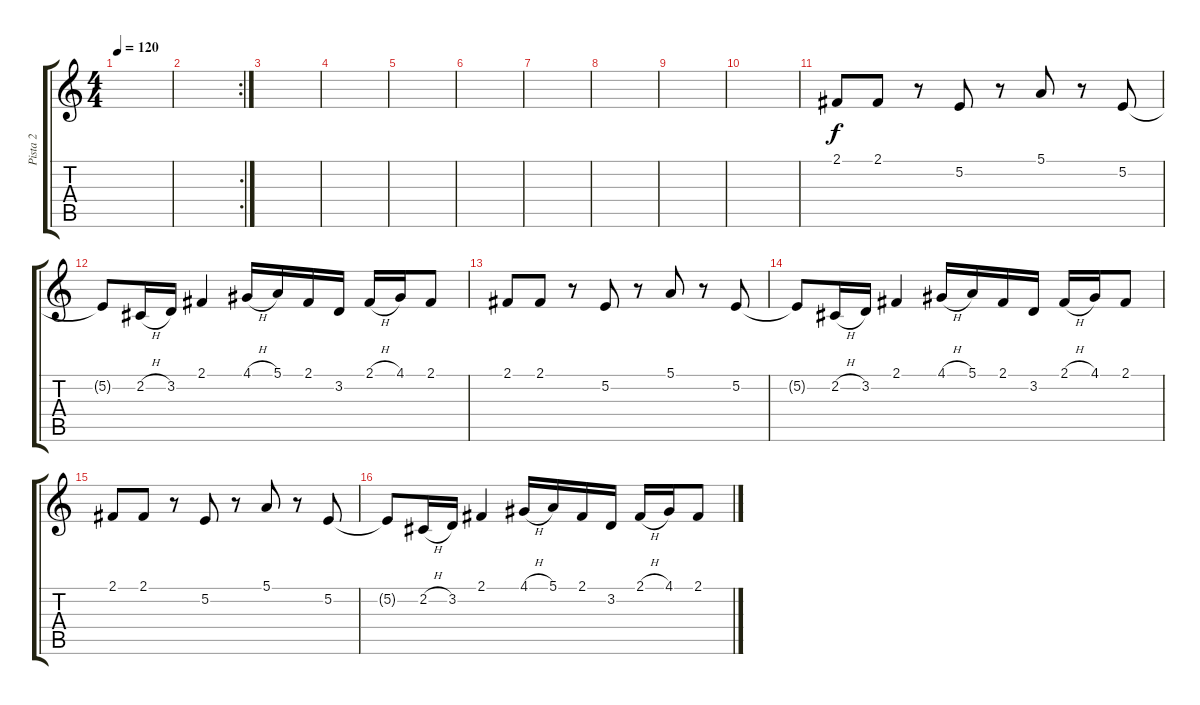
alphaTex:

\track ("Pista 2" "Pista 2") {instrument lead1square}
\staff {score tabs}
\tuning (E4 B3 G3 D3 A2 E2) {hide}
\ts (4 4)
\tempo 120
\clef g2
\ks c
|
\rc 2
|
|
|
|
|
|
|
|
|
2.1.8 2.1.8 r.8 5.2.8 r.8 5.1.8 r.8 5.2.8 |
5.2{t}.8 2.2{h}.16 3.2.16 2.1.4 4.1{h}.16 5.1.16 2.1.16 3.2.16 2.1{h}.16 4.1.16 2.1.8 |
2.1.8 2.1.8 r.8 5.2.8 r.8 5.1.8 r.8 5.2.8 |
5.2{t}.8 2.2{h}.16 3.2.16 2.1.4 4.1{h}.16 5.1.16 2.1.16 3.2.16 2.1{h}.16 4.1.16 2.1.8 |
2.1.8 2.1.8 r.8 5.2.8 r.8 5.1.8 r.8 5.2.8 |
5.2{t}.8 2.2{h}.16 3.2.16 2.1.4 4.1{h}.16 5.1.16 2.1.16 3.2.16 2.1{h}.16 4.1.16 2.1.8
